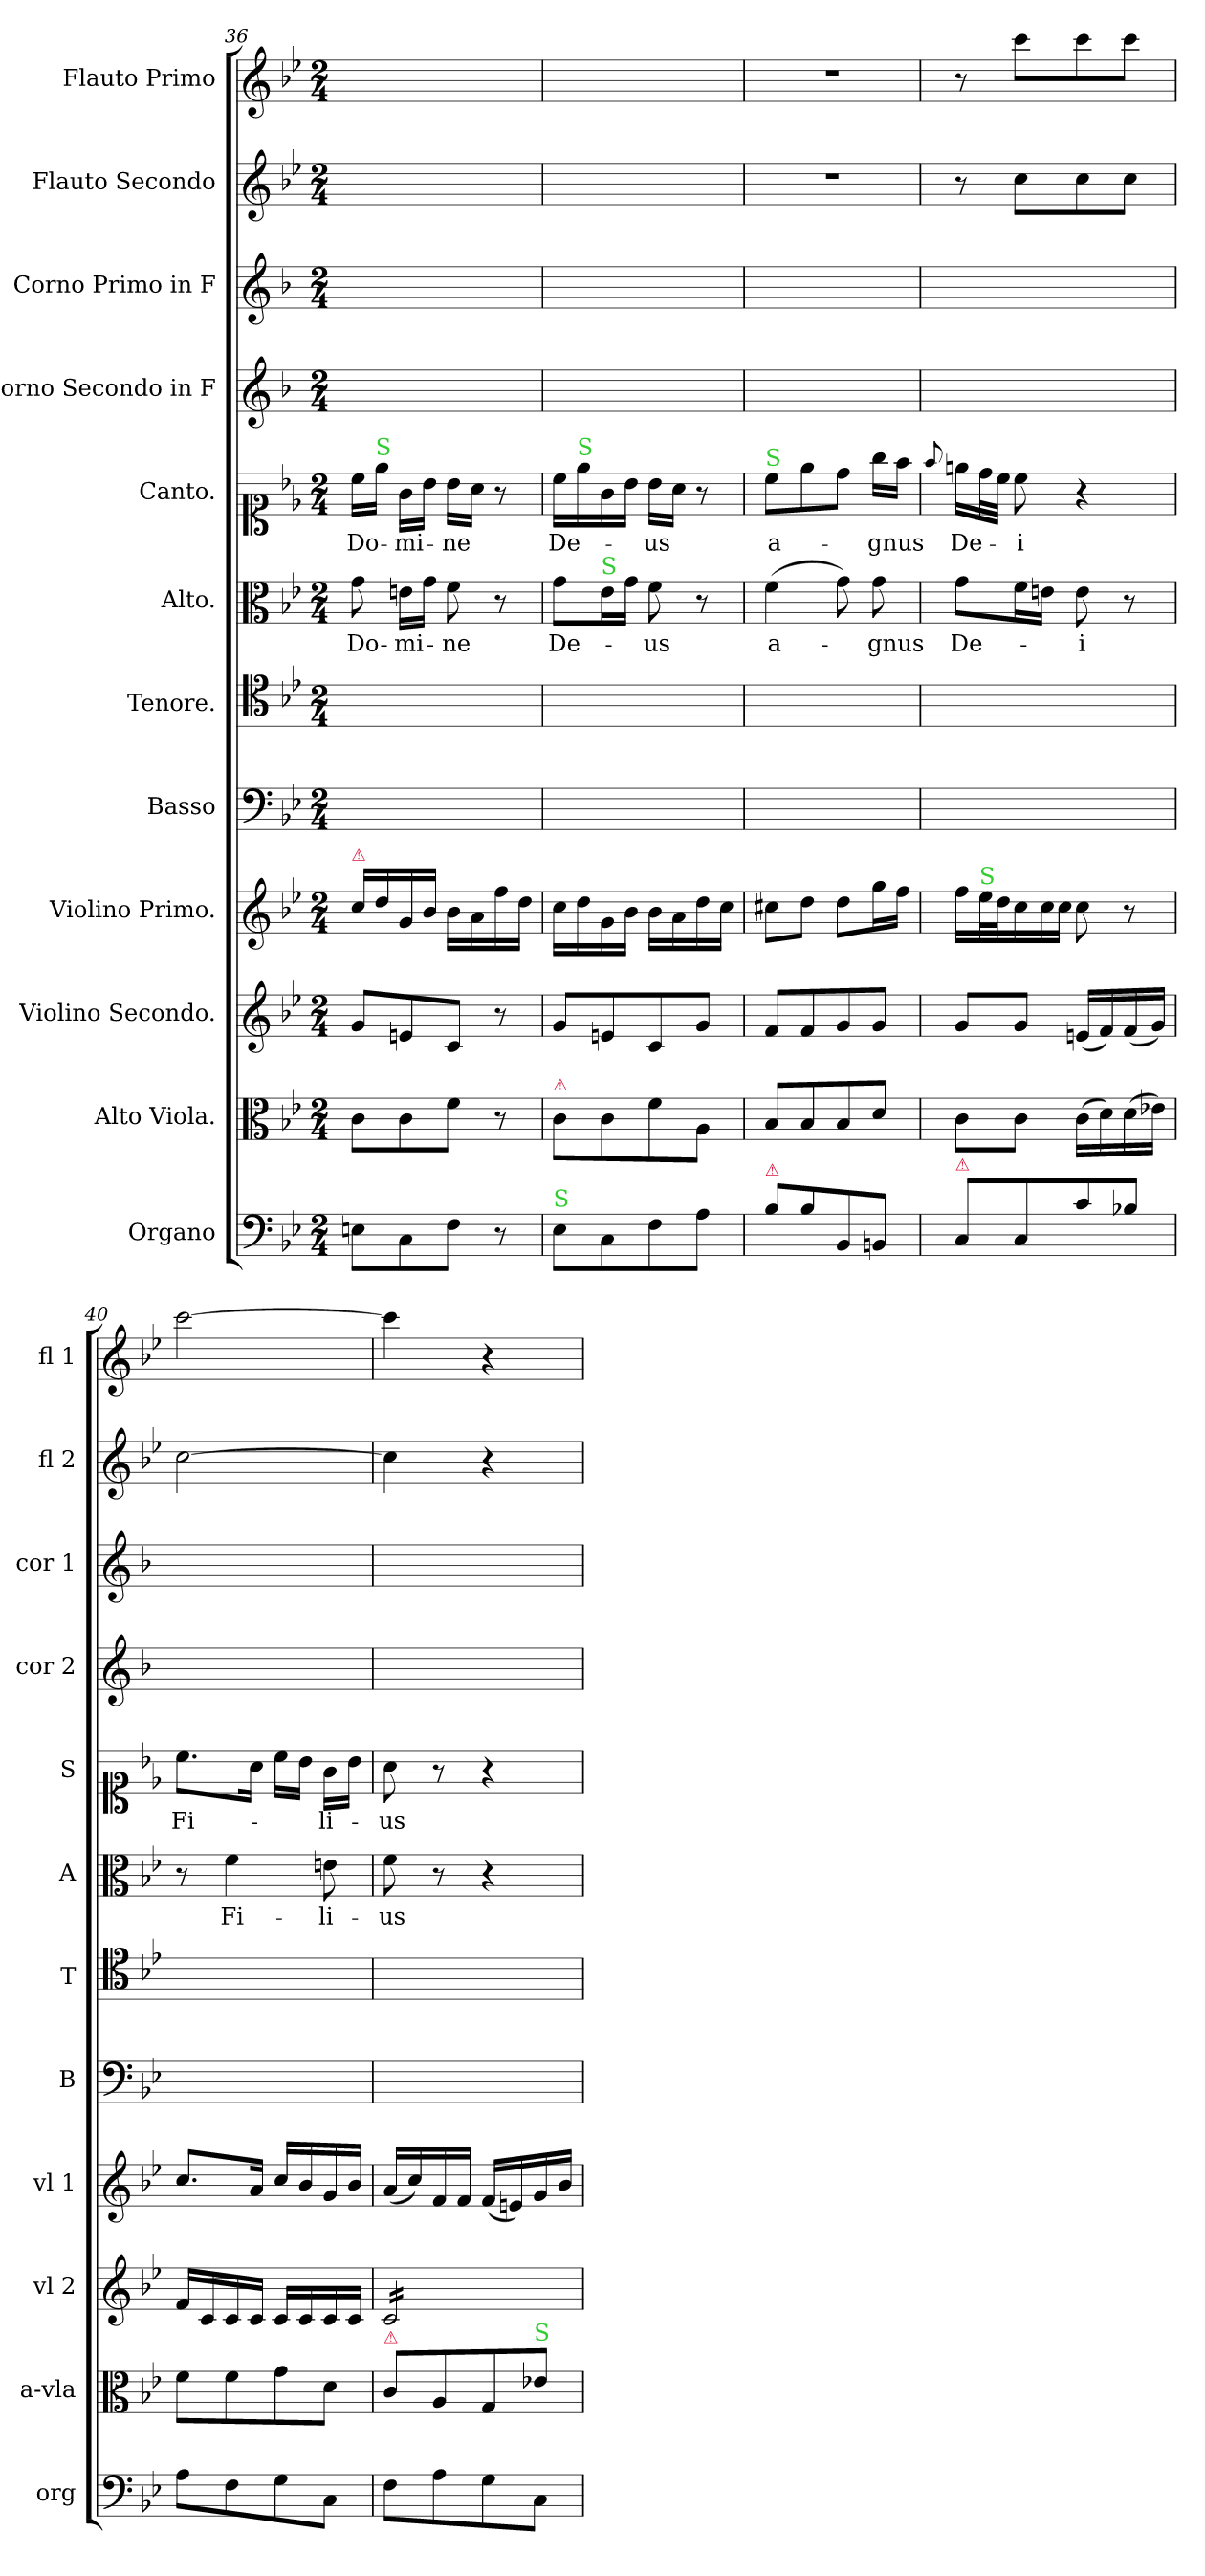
**kern	**kern	**kern	**kern	**kern	**kern	**kern	**text	**kern	**text	**kern	**kern	**kern	**kern
*part12	*part11	*part10	*part9	*part8	*part7	*part6	*part6	*part5	*part5	*part4	*part3	*part2	*part1
*staff12	*staff11	*staff10	*staff9	*staff8	*staff7	*staff6	*staff6	*staff5	*staff5	*staff4	*staff3	*staff2	*staff1
*I"Organo	*I"Alto Viola.	*I"Violino Secondo.	*I"Violino Primo.	*I"Basso	*I"Tenore.	*I"Alto.	*	*I"Canto.	*	*I"Corno Secondo in F	*I"Corno Primo in F	*I"Flauto Secondo	*I"Flauto Primo
*I'org	*I'a-vla	*I'vl 2	*I'vl 1	*I'B	*I'T	*I'A	*	*I'S	*	*I'cor 2	*I'cor 1	*I'fl 2	*I'fl 1
*clefF4	*clefC3	*clefG2	*clefG2	*clefF4	*clefC4	*clefC3	*	*clefC1	*	*clefG2	*clefG2	*clefG2	*clefG2
*	*	*	*	*	*	*	*	*	*	*ITrd4c7	*ITrd4c7	*	*
*k[b-e-]	*k[b-e-]	*k[b-e-]	*k[b-e-]	*k[b-e-]	*k[b-e-]	*k[b-e-]	*	*k[b-e-]	*	*k[b-e-]	*k[b-e-]	*k[b-e-]	*k[b-e-]
*B-:	*B-:	*B-:	*B-:	*B-:	*B-:	*B-:	*	*B-:	*	*B-:	*B-:	*B-:	*B-:
*M2/4	*M2/4	*M2/4	*M2/4	*M2/4	*M2/4	*M2/4	*	*M2/4	*	*M2/4	*M2/4	*M2/4	*M2/4
=36	=36	=36	=36	=36	=36	=36	=36	=36	=36	=36	=36	=36	=36
!	!	!	!LO:TX:a:color=crimson:t=⚠	!	!	!	!	!	!	!	!	!	!
8En\L	8c\L	8g/L	16cc\LL	2ryy	2ryy	8g\	Do-	16cc\LL	Do-	2ryy	2ryy	2ryy	2ryy
!	!	!	!	!	!	!	!	!LO:TX:a:color=limegreen:t=S	!	!	!	!	!
.	.	.	16dd\	.	.	.	.	16ee-\JJ	.	.	.	.	.
8C\	8c\	8en/	16g/	.	.	16en\LL	-mi-	16g\LL	-mi-	.	.	.	.
.	.	.	16b-/JJ	.	.	16g\JJ	.	16b-\JJ	.	.	.	.	.
8F\J	8f\J	8c/J	16b-\LL	.	.	8f\	-ne	16b-\LL	-ne	.	.	.	.
.	.	.	16a\	.	.	.	.	16a\JJ	.	.	.	.	.
8r	8r	8r	16ff\	.	.	8r	.	8r	.	.	.	.	.
.	.	.	16dd\JJ	.	.	.	.	.	.	.	.	.	.
=37	=37	=37	=37	=37	=37	=37	=37	=37	=37	=37	=37	=37	=37
!	!LO:TX:a:color=crimson:t=⚠	!	!	!	!	!	!	!	!	!	!	!	!
!LO:TX:a:color=limegreen:t=S	!	!	!	!	!	!	!	!	!	!	!	!	!
8E-\L	8c\L	8g/L	16cc\LL	2ryy	2ryy	8g\L	De-	16cc\LL	De-	2ryy	2ryy	2ryy	2ryy
!	!	!	!	!	!	!	!	!LO:TX:a:color=limegreen:t=S	!	!	!	!	!
.	.	.	16dd\	.	.	.	.	16ee-\	.	.	.	.	.
!	!	!	!	!	!	!LO:TX:a:color=limegreen:t=S	!	!	!	!	!	!	!
8C\	8c\	8en/	16g\	.	.	16e-\L	.	16g\	.	.	.	.	.
.	.	.	16b-\JJ	.	.	16g\JJ	.	16b-\JJ	.	.	.	.	.
8F\	8f\	8c/	16b-\LL	.	.	8f\	-us	16b-\LL	-us	.	.	.	.
.	.	.	16a\	.	.	.	.	16a\JJ	.	.	.	.	.
8A\J	8A/J	8g/J	16dd\	.	.	8r	.	8r	.	.	.	.	.
.	.	.	16cc\JJ	.	.	.	.	.	.	.	.	.	.
=38	=38	=38	=38	=38	=38	=38	=38	=38	=38	=38	=38	=38	=38
!	!	!	!	!	!	!	!	!LO:TX:a:color=limegreen:t=S	!	!	!	!	!
!LO:TX:a:color=crimson:t=⚠	!	!	!	!	!	!	!	!	!	!	!	!	!
8B-\L	8B-/L	8f/L	8cc#X\L	2ryy	2ryy	(4f\	a-	8cc\L	a-	2ryy	2ryy	2r	2r
8B-\	8B-/	8f/	8dd\J	.	.	.	.	8ee-\	.	.	.	.	.
8BB-/	8B-/	8g/	8dd\L	.	.	8g\)	.	8dd\J	.	.	.	.	.
8BBn/J	8d/J	8g/J	16gg\L	.	.	8g\	-gnus	16gg\LL	-gnus	.	.	.	.
.	.	.	16ff\JJ	.	.	.	.	16ff\JJ	.	.	.	.	.
=39	=39	=39	=39	=39	=39	=39	=39	=39	=39	=39	=39	=39	=39
.	.	.	.	.	.	.	.	8qqff/	.	.	.	.	.
!LO:TX:a:color=crimson:t=⚠	!	!	!	!	!	!	!	!	!	!	!	!	!
8C/L	8c\L	8g/L	16ff\LL	2ryy	2ryy	8g\L	De-	16een\LL	De-	2ryy	2ryy	8r	8r
!	!	!	!LO:TX:a:color=limegreen:t=S	!	!	!	!	!	!	!	!	!	!
.	.	.	32ee-\L	.	.	.	.	32dd\L	.	.	.	.	.
.	.	.	32dd\J	.	.	.	.	32cc\JJJ	.	.	.	.	.
8C/	8c\J	8g/J	16cc\	.	.	16f\L	.	8cc\	-i	.	.	8cc\L	8ccc\L
!	!	!	!LO:N:vis=16	!	!	!	!	!	!	!	!	!	!
.	.	.	32cc\	.	.	16en\JJ	.	.	.	.	.	.	.
!	!	!	!LO:N:vis=16	!	!	!	!	!	!	!	!	!	!
.	.	.	32cc\JJ	.	.	.	.	.	.	.	.	.	.
8c\	(16c\LL	(16en/LL	8cc\	.	.	8e\	-i	4r	.	.	.	8cc\	8ccc\
.	16d\)	16f/)	.	.	.	.	.	.	.	.	.	.	.
8B-X\J	(16d\	(16f/	8r	.	.	8r	.	.	.	.	.	8cc\J	8ccc\J
.	16e-X\JJ)	16g/JJ)	.	.	.	.	.	.	.	.	.	.	.
=40	=40	=40	=40	=40	=40	=40	=40	=40	=40	=40	=40	=40	=40
8A\L	8f\L	16f/LL	8.cc/L	2ryy	2ryy	8r	.	8.cc\L	Fi-	2ryy	2ryy	[2cc\	[2ccc\
.	.	16c/	.	.	.	.	.	.	.	.	.	.	.
8F\	8f\	16c/	.	.	.	4f\	Fi-	.	.	.	.	.	.
.	.	16c/JJ	16a/Jk	.	.	.	.	16a\Jk	.	.	.	.	.
8G\	8g\	16c/LL	16cc/LL	.	.	.	.	16cc\LL	.	.	.	.	.
.	.	16c/	16b-/	.	.	.	.	16b-\JJ	.	.	.	.	.
8C\J	8d\J	16c/	16g/	.	.	8en\	-li-	16g\LL	-li-	.	.	.	.
.	.	16c/JJ	16b-/JJ	.	.	.	.	16b-\JJ	.	.	.	.	.
=41	=41	=41	=41	=41	=41	=41	=41	=41	=41	=41	=41	=41	=41
!	!LO:TX:a:color=crimson:t=⚠	!	!	!	!	!	!	!	!	!	!	!	!
*	*	*tremolo	*	*	*	*	*	*	*	*	*	*	*
8F\L	8c/L	16c/LL	(16a/LL	2ryy	2ryy	8f\	-us	8a\	-us	2ryy	2ryy	4cc\]	4ccc\]
.	.	16c/	16cc/)	.	.	.	.	.	.	.	.	.	.
8A\	8A/	16c/	16f/	.	.	8r	.	8r	.	.	.	.	.
.	.	16c/	16f/JJ	.	.	.	.	.	.	.	.	.	.
8G\	8G/	16c/	(16f/LL	.	.	4r	.	4r	.	.	.	4r	4r
.	.	16c/	16en/)	.	.	.	.	.	.	.	.	.	.
!	!LO:TX:a:color=limegreen:t=S	!	!	!	!	!	!	!	!	!	!	!	!
8C\J	8e-X\J	16c/	16g/	.	.	.	.	.	.	.	.	.	.
.	.	16c/JJ	16b-/JJ	.	.	.	.	.	.	.	.	.	.
*	*	*Xtremolo	*	*	*	*	*	*	*	*	*	*	*
=	=	=	=	=	=	=	=	=	=	=	=	=	=
*-	*-	*-	*-	*-	*-	*-	*-	*-	*-	*-	*-	*-	*-
